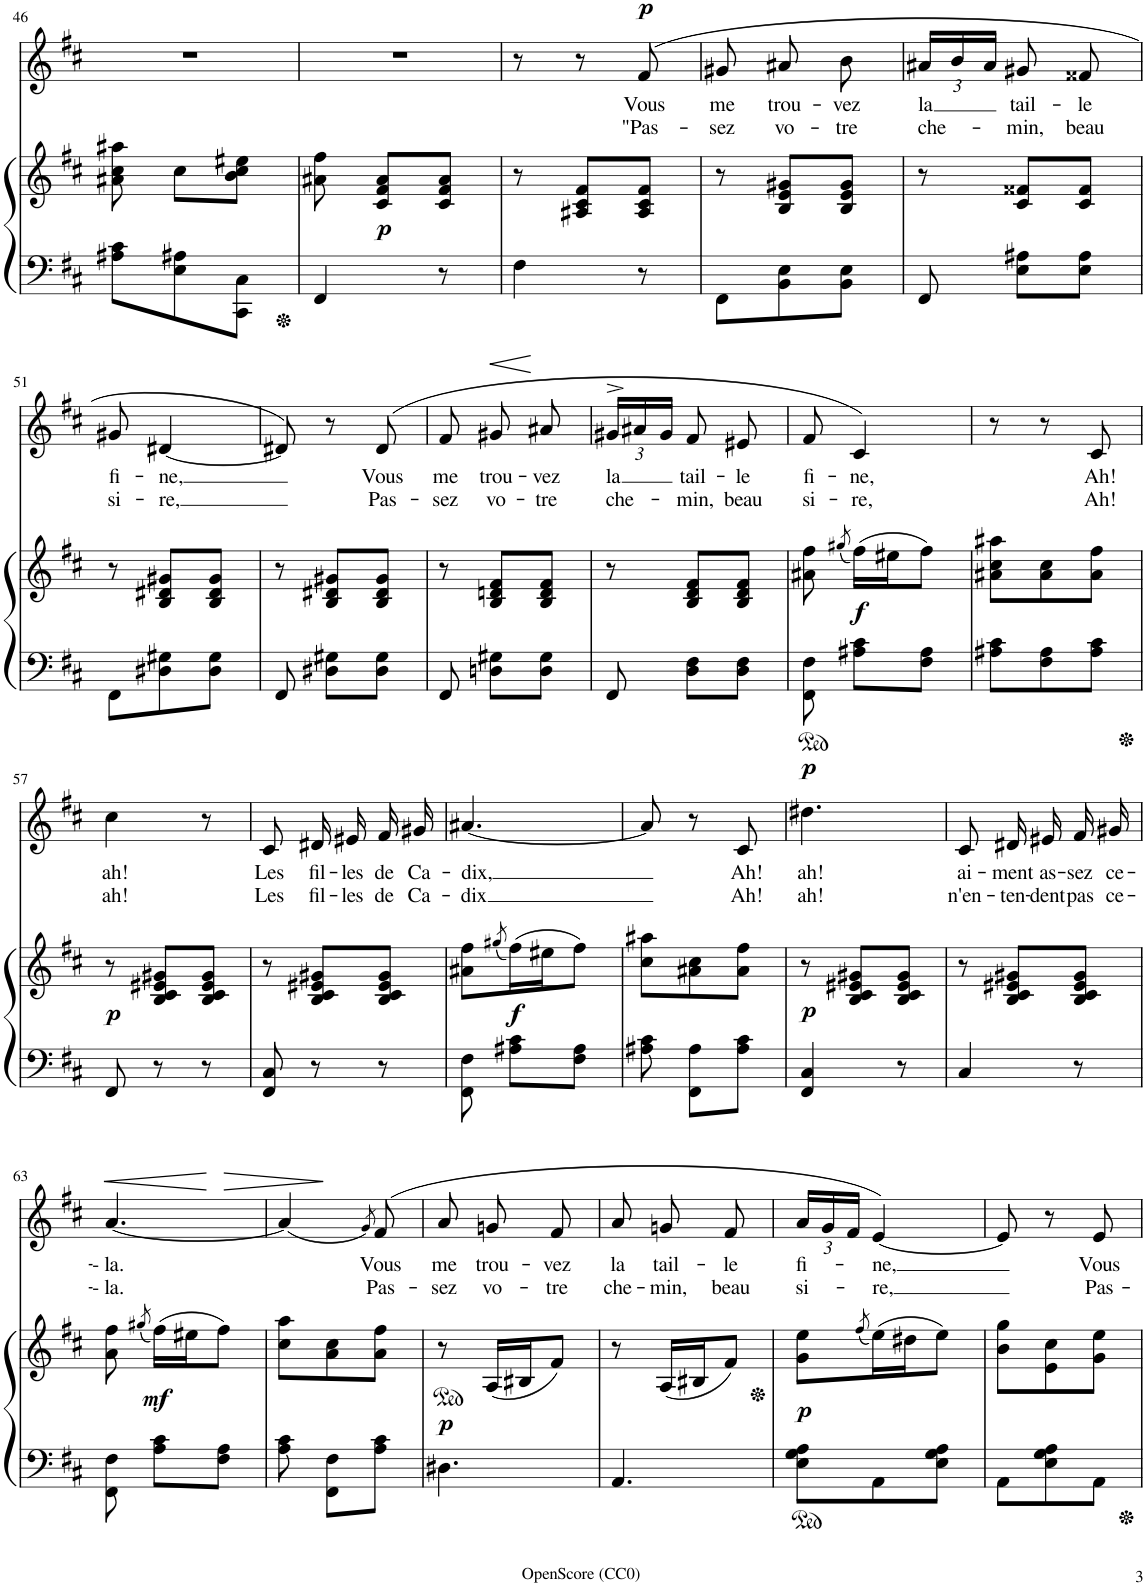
**kern	**kern	**dynam	**kern	**text	**text	**dynam
*part2	*part2	*part2	*part1	*part1	*part1	*part1
*staff3	*staff2	*staff2/3	*staff1	*staff1	*staff1	*staff1
*I"PIANO.	*	*	*I"CHANT: Voice	*	*	*
*I'Pno	*	*	*	*	*	*
!!LO:PB:g=z
*clefF4	*clefG2	*	*clefG2	*	*	*
*k[f#c#]	*k[f#c#]	*	*k[f#c#]	*	*	*
*M3/8	*M3/8	*	*M3/8	*	*	*
=46	=46	=46	=46	=46	=46	=46
8A#X\ 8c#\L	8a#X\ 8cc#\ 8aa#X\	.	4.r	.	.	.
8E\ 8A#X\	8cc#\L	.	.	.	.	.
8CC#\ 8C#\J	8b\ 8cc#\ 8ee#X\J	.	.	.	.	.
=47	=47	=47	=47	=47	=47	=47
4FF#/	8a#X\ 8ff#\	.	4.r	.	.	.
!	!	!LO:DY:b	!	!	!	!
.	8c#/ 8f#/ 8a#/L	p	.	.	.	.
8r	8c#/ 8f#/ 8a#/J	.	.	.	.	.
=48	=48	=48	=48	=48	=48	=48
4F#\	8r	.	8r	.	.	.
.	8A#X/ 8c#/ 8f#/L	.	8r	.	.	.
!	!	!	!	!LO:LY:b	!LO:LY:b	!LO:DY:a
8r	8A#/ 8c#/ 8f#/J	.	(>8f#/	Vous	"Pas-	p
=49	=49	=49	=49	=49	=49	=49
!	!	!	!	!LO:LY:b	!LO:LY:b	!
8FF#\L	8r	.	8g#X/	me	-sez	.
!	!	!	!	!LO:LY:b	!LO:LY:b	!
8BB\ 8E\	8B/ 8e/ 8g#X/L	.	8a#X/	trou-	vo-	.
!	!	!	!	!LO:LY:b	!LO:LY:b	!
8BB\ 8E\J	8B/ 8e/ 8g#/J	.	8b\	-vez	-tre	.
=50	=50	=50	=50	=50	=50	=50
*	*	*	*Xbrackettup	*	*	*
!	!	!	!	!LO:LY:b	!LO:LY:b	!
8FF#/	8r	.	24a#X/LL	la	che-	.
.	.	.	24b/	.	.	.
.	.	.	24a#/JJ	.	.	.
!	!	!	!	!LO:LY:b	!LO:LY:b	!
8E\ 8A#X\L	8c#/ 8f##X/L	.	8g#X/	tail-	-min,	.
!	!	!	!	!LO:LY:b	!LO:LY:b	!
8E\ 8A#\J	8c#/ 8f##/J	.	8f##X/	-le	beau	.
!!LO:LB:g=z
=51	=51	=51	=51	=51	=51	=51
!	!	!	!	!LO:LY:b	!LO:LY:b	!
8FF#\L	8r	.	8g#X/	fi-	si-	.
!	!	!	!	!LO:LY:b	!LO:LY:b	!
8D#X\ 8G#X\	8B/ 8d#X/ 8g#X/L	.	[4d#X/	-ne,	-re,	.
8D#\ 8G#\J	8B/ 8d#/ 8g#/J	.	.	.	.	.
=52	=52	=52	=52	=52	=52	=52
8FF#/	8r	.	8d#X/])	.	.	.
8D#X\ 8G#X\L	8B/ 8d#X/ 8g#X/L	.	8r	.	.	.
!	!	!	!	!LO:LY:b	!LO:LY:b	!
8D#\ 8G#\J	8B/ 8d#/ 8g#/J	.	(>8d#/	Vous	Pas-	.
=53	=53	=53	=53	=53	=53	=53
!	!	!	!	!LO:LY:b	!LO:LY:b	!
8FF#/	8r	.	8f#/	me	-sez	.
!	!	!	!	!LO:LY:b	!LO:LY:b	!LO:HP:b
8Dn\ 8G#X\L	8B/ 8dn/ 8f#/L	.	8g#X/	trou-	vo-	<
!	!	!	!	!LO:LY:b	!LO:LY:b	!
8D\ 8G#\J	8B/ 8d/ 8f#/J	.	8a#X/	-vez	-tre	[
=54	=54	=54	=54	=54	=54	=54
!	!	!	!	!LO:LY:b	!LO:LY:b	!
8FF#/	8r	.	24g#X^>/LL	la	che-	.
.	.	.	24a#X/	.	.	.
.	.	.	24g#/JJ	.	.	.
!	!	!	!	!LO:LY:b	!LO:LY:b	!
8D\ 8F#\L	8B/ 8d/ 8f#/L	.	8f#/	tail-	-min,	.
!	!	!	!	!LO:LY:b	!LO:LY:b	!
8D\ 8F#\J	8B/ 8d/ 8f#/J	.	8e#X/	-le	beau	.
=55	=55	=55	=55	=55	=55	=55
!	!	!	!	!LO:LY:b	!LO:LY:b	!
8FF#\ 8F#\	8a#X\ 8ff#\	.	8f#/	fi-	si-	.
.	(8qgg#X/	.	.	.	.	.
!	!	!LO:DY:b	!	!LO:LY:b	!LO:LY:b	!
8A#X\ 8c#\L	(>16ff#\LL)	f	4c#/)	-ne,	-re,	.
.	16ee#X\J	.	.	.	.	.
8F#\ 8A#\J	8ff#\J)	.	.	.	.	.
=56	=56	=56	=56	=56	=56	=56
8A#X\ 8c#\L	8a#X\ 8cc#\ 8aa#X\L	.	8r	.	.	.
8F#\ 8A#\	8a#\ 8cc#\	.	8r	.	.	.
!	!	!	!	!LO:LY:b	!LO:LY:b	!
8A#\ 8c#\J	8a#\ 8ff#\J	.	8c#/	Ah!	Ah!	.
!!LO:LB:g=z
=57	=57	=57	=57	=57	=57	=57
!	!	!LO:DY:a=2	!	!LO:LY:b	!LO:LY:b	!
8FF#/	8r	p	4cc#\	ah!	ah!	.
8r	8B/ 8c#/ 8e#X/ 8g#X/L	.	.	.	.	.
8r	8B/ 8c#/ 8e#/ 8g#/J	.	8r	.	.	.
=58	=58	=58	=58	=58	=58	=58
!	!	!	!	!LO:LY:b	!LO:LY:b	!
8FF#/ 8C#/	8r	.	8c#/	Les	Les	.
!	!	!	!	!LO:LY:b	!LO:LY:b	!
8r	8B/ 8c#/ 8e#X/ 8g#X/L	.	16d#X/	fil-	fil-	.
!	!	!	!	!LO:LY:b	!LO:LY:b	!
.	.	.	16e#X/	-les	-les	.
!	!	!	!	!LO:LY:b	!LO:LY:b	!
8r	8B/ 8c#/ 8e#/ 8g#/J	.	16f#/	de	de	.
!	!	!	!	!LO:LY:b	!LO:LY:b	!
.	.	.	16g#X/	Ca-	Ca-	.
=59	=59	=59	=59	=59	=59	=59
!	!	!	!	!LO:LY:b	!LO:LY:b	!
8FF#\ 8F#\	8a#X\ 8ff#\L	.	[4.a#X/	-dix,	-dix	.
.	(8qgg#X/	.	.	.	.	.
!	!	!LO:DY:b	!	!	!	!
8A#X\ 8c#\L	(>16ff#\L)	f	.	.	.	.
.	16ee#X\J	.	.	.	.	.
8F#\ 8A#\J	8ff#\J)	.	.	.	.	.
=60	=60	=60	=60	=60	=60	=60
8A#X\ 8c#\	8cc#\ 8aa#X\L	.	8a#/]	.	.	.
8FF#\ 8A#\L	8a#X\ 8cc#\	.	8r	.	.	.
!	!	!	!	!LO:LY:b	!LO:LY:b	!
8A#\ 8c#\J	8a#\ 8ff#\J	.	8c#/	Ah!	Ah!	.
=61	=61	=61	=61	=61	=61	=61
!	!	!LO:DY:a=2	!	!LO:LY:b	!LO:LY:b	!LO:DY:a
4FF#/ 4C#/	8r	p	4.dd#X\	ah!	ah!	p
.	8B/ 8c#/ 8e#X/ 8g#X/L	.	.	.	.	.
8r	8B/ 8c#/ 8e#/ 8g#/J	.	.	.	.	.
=62	=62	=62	=62	=62	=62	=62
!	!	!	!	!LO:LY:b	!LO:LY:b	!
4C#/	8r	.	8c#/	ai-	n'en-	.
!	!	!	!	!LO:LY:b	!LO:LY:b	!
.	8B/ 8c#/ 8e#X/ 8g#X/L	.	16d#X/	-ment	-ten-	.
!	!	!	!	!LO:LY:b	!LO:LY:b	!
.	.	.	16e#X/	as-	-dent	.
!	!	!	!	!LO:LY:b	!LO:LY:b	!
8r	8B/ 8c#/ 8e#/ 8g#/J	.	16f#/	-sez	pas	.
!	!	!	!	!LO:LY:b	!LO:LY:b	!
.	.	.	16g#X/	ce-	ce-	.
!!LO:LB:g=z
=63	=63	=63	=63	=63	=63	=63
!	!	!	!	!LO:LY:b	!LO:LY:b	!LO:HP:b
*	*	*	*^	*	*	*
8FF#\ 8F#\	8a\ 8ff#\	.	[4.a/	4ryy	-- la.	-- la.	<
.	(8qgg#X/	.	.	.	.	.	.
!	!	!LO:DY:b	!	!	!	!	!
8A\ 8c#\L	(>16ff#\LL)	mf	.	.	.	.	.
.	16ee#X\J	.	.	.	.	.	.
!	!	!	!	!	!	!	!LO:HP:n=1:b
8F#\ 8A\J	8ff#\J)	.	.	8ryy	.	.	[ >
=64	=64	=64	=64	=64	=64	=64	=64
8A\ 8c#\	8cc#\ 8aa\L	.	(4a/]	8ryy	.	.	.
8FF#\ 8F#\L	8a\ 8cc#\	.	.	4ryy	.	.	]
.	.	.	8qg/)	.	.	.	.
!	!	!	!	!	!LO:LY:b	!LO:LY:b	!
8A\ 8c#\J	8a\ 8ff#\J	.	(>8f#/	.	Vous	Pas-	.
*	*	*	*v	*v	*	*	*
=65	=65	=65	=65	=65	=65	=65
*	*ped	*	*	*	*	*
!	!	!LO:DY:a=2	!	!LO:LY:b	!LO:LY:b	!
4.D#X\	8r	p	8a/	me	-sez	.
!	!	!	!	!LO:LY:b	!LO:LY:b	!
.	(<16A/LL	.	8gn/	trou-	vo-	.
.	16B#X/J	.	.	.	.	.
!	!	!	!	!LO:LY:b	!LO:LY:b	!
.	8f#/J)	.	8f#/	-vez	-tre	.
=66	=66	=66	=66	=66	=66	=66
!	!	!	!	!LO:LY:b	!LO:LY:b	!
4.AA/	8r	.	8a/	la	che-	.
!	!	!	!	!LO:LY:b	!LO:LY:b	!
.	(<16A/LL	.	8gn/	tail-	-min,	.
.	16B#X/J	.	.	.	.	.
!	!	!	!	!LO:LY:b	!LO:LY:b	!
.	8f#/J)	.	8f#/	-le	beau	.
=67	=67	=67	=67	=67	=67	=67
*	*Xped	*	*	*	*	*
!	!	!LO:DY:b	!	!LO:LY:b	!LO:LY:b	!
8E\ 8G\ 8A\L	8g\ 8ee\L	p	24a/LL	fi-	si-	.
.	.	.	24g/	.	.	.
.	.	.	24f#/JJ	.	.	.
.	(8qff#/	.	.	.	.	.
!	!	!	!	!LO:LY:b	!LO:LY:b	!
8AA\	(>16ee\L)	.	[4e/)	-ne,	-re,	.
.	16dd#X\J	.	.	.	.	.
8E\ 8G\ 8A\J	8ee\J)	.	.	.	.	.
=68	=68	=68	=68	=68	=68	=68
8AA\L	8b\ 8gg\L	.	8e/]	.	.	.
8E\ 8G\ 8A\	8e\ 8cc#\	.	8r	.	.	.
!	!	!	!	!LO:LY:b	!LO:LY:b	!
8AA\J	8g\ 8ee\J	.	8e/	Vous	Pas-	.
=	=	=	=	=	=	=
*-	*-	*-	*-	*-	*-	*-
